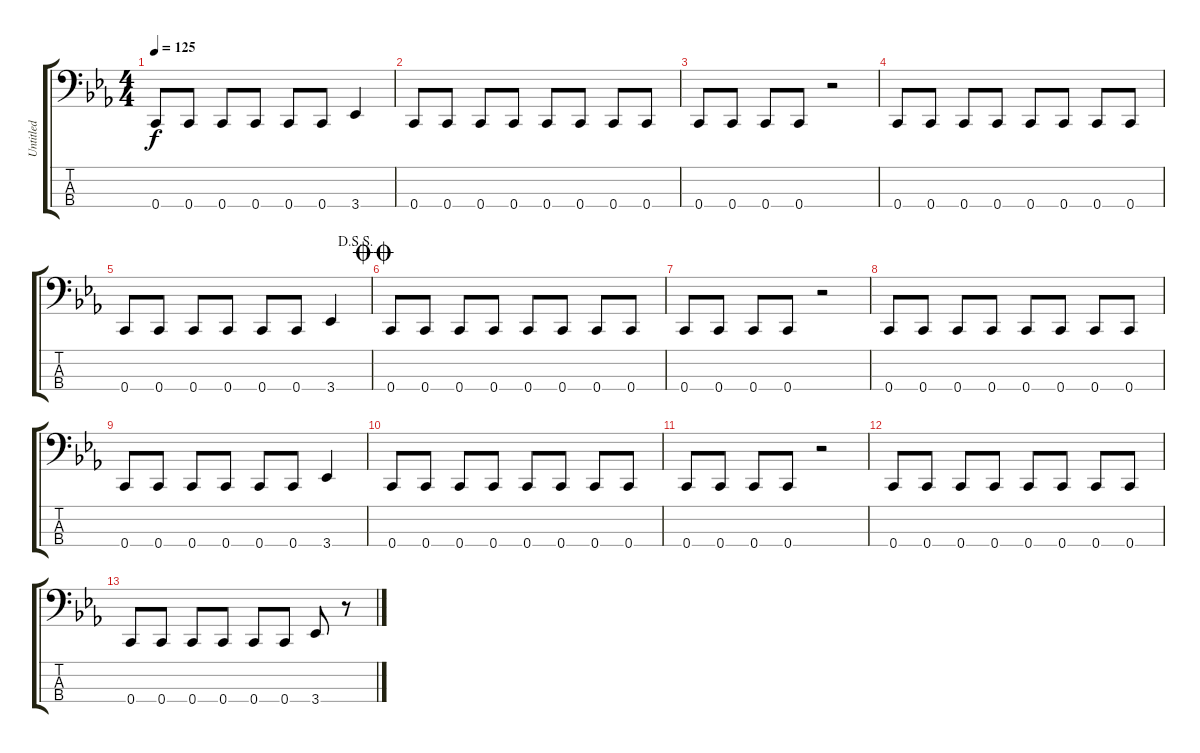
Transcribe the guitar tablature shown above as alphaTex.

\track ("Untitled" "Untitled") {instrument electricbasspick}
\staff {score tabs}
\tuning (F2 C2 G1 C1) {hide}
\ts (4 4)
\tempo 125
\clef f4
\ks eb
0.4.8{dy f} 0.4.8 0.4.8 0.4.8 0.4.8 0.4.8 3.4.4 |
0.4.8 0.4.8 0.4.8 0.4.8 0.4.8 0.4.8 0.4.8 0.4.8 |
0.4.8 0.4.8 0.4.8 0.4.8 r.2 |
0.4.8 0.4.8 0.4.8 0.4.8 0.4.8 0.4.8 0.4.8 0.4.8 |
\jump dalsegnosegno
0.4.8 0.4.8 0.4.8 0.4.8 0.4.8 0.4.8 3.4.4 |
\jump doublecoda
0.4.8 0.4.8 0.4.8 0.4.8 0.4.8 0.4.8 0.4.8 0.4.8 |
0.4.8 0.4.8 0.4.8 0.4.8 r.2 |
0.4.8 0.4.8 0.4.8 0.4.8 0.4.8 0.4.8 0.4.8 0.4.8 |
0.4.8 0.4.8 0.4.8 0.4.8 0.4.8 0.4.8 3.4.4 |
0.4.8 0.4.8 0.4.8 0.4.8 0.4.8 0.4.8 0.4.8 0.4.8 |
0.4.8 0.4.8 0.4.8 0.4.8 r.2 |
0.4.8 0.4.8 0.4.8 0.4.8 0.4.8 0.4.8 0.4.8 0.4.8 |
0.4.8 0.4.8 0.4.8 0.4.8 0.4.8 0.4.8 3.4.8 r.8
